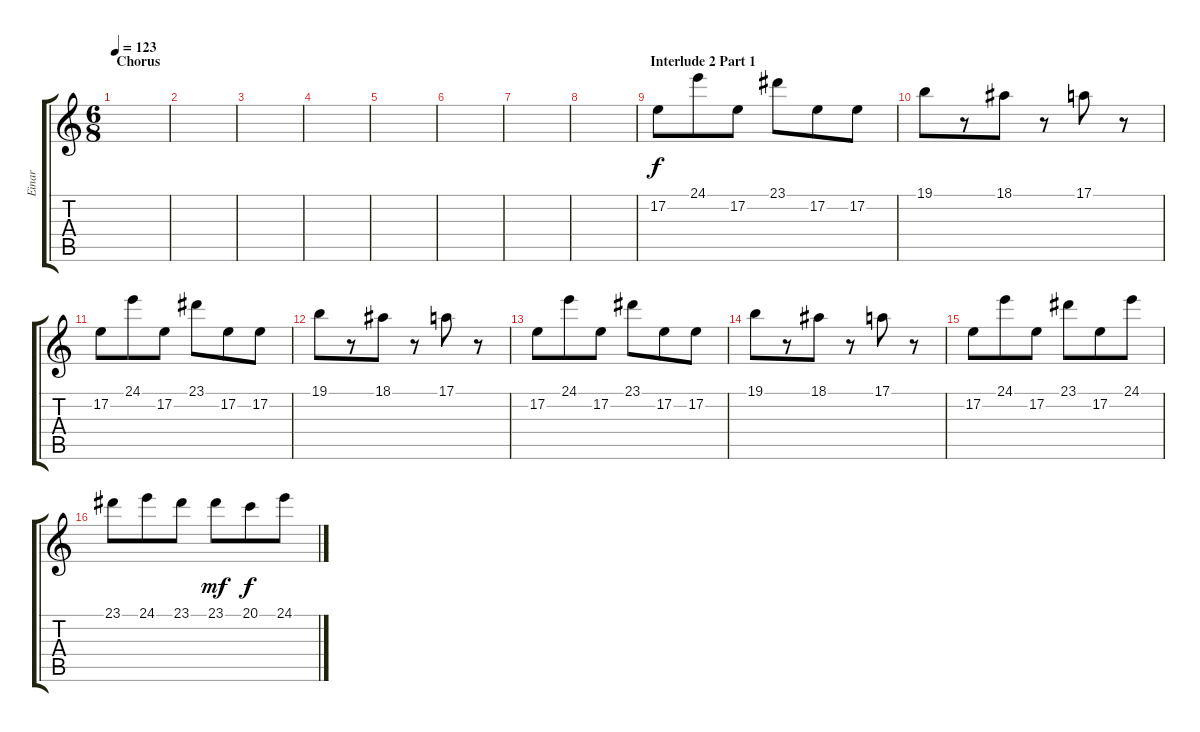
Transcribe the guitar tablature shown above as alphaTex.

\track ("Einar" "Einar") {instrument stringensemble1}
\staff {score tabs}
\tuning (E4 B3 G3 D3 A2 E2) {hide}
\ts (6 8)
\section ("" "Chorus")
\tempo 123
\clef g2
\ks c
|
|
|
|
|
|
|
|
\section ("" "Interlude 2 Part 1")
17.2.8 24.1.8 17.2.8 23.1.8 17.2.8 17.2.8 |
19.1.8 r.8 18.1.8 r.8 17.1.8 r.8 |
17.2.8 24.1.8 17.2.8 23.1.8 17.2.8 17.2.8 |
19.1.8 r.8 18.1.8 r.8 17.1.8 r.8 |
17.2.8 24.1.8 17.2.8 23.1.8 17.2.8 17.2.8 |
19.1.8 r.8 18.1.8 r.8 17.1.8 r.8 |
17.2.8 24.1.8 17.2.8 23.1.8 17.2.8 24.1.8 |
23.1.8 24.1.8 23.1.8 23.1.8{dy mf} 20.1.8{dy f} 24.1.8
